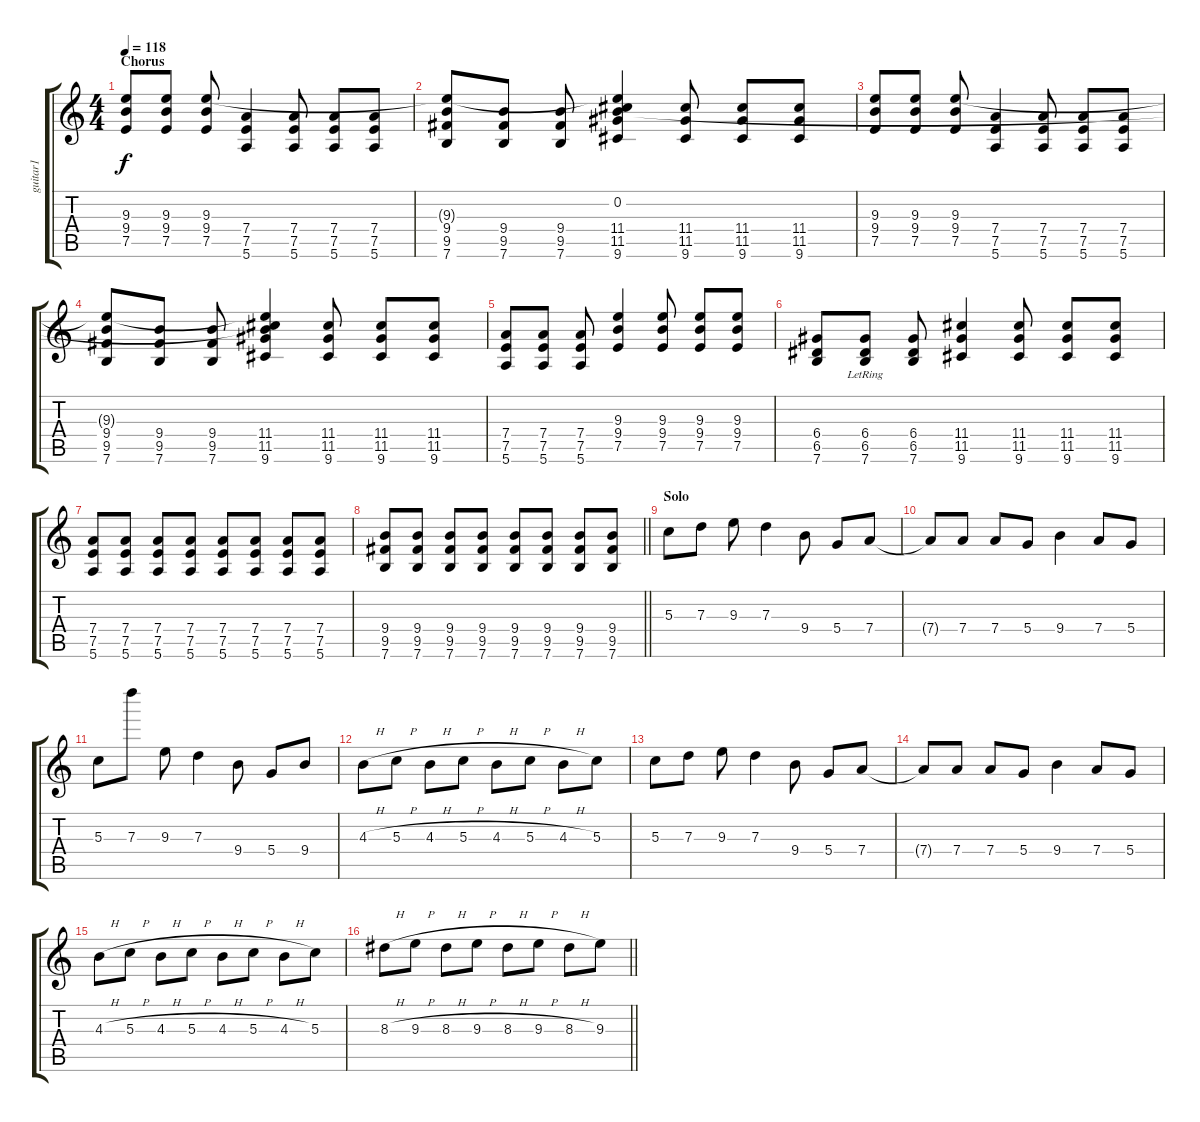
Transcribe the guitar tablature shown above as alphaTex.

\track ("guitar1" "guitar1") {instrument overdrivenguitar}
\staff {score tabs}
\tuning (E4 B3 G3 D3 A2 E2) {hide}
\ts (4 4)
\section ("" "Chorus")
\tempo 118
\clef g2
\ks c
(9.3 9.4 7.5).8{dy f instrument overdrivenguitar} (9.3 9.4 7.5).8 (9.3 9.4 7.5).8 (7.4 7.5 5.6).4 (7.4 7.5 5.6).8 (7.4 7.5 5.6).8 (7.4 7.5 5.6).8 |
(9.3{t} 9.4 9.5 7.6).8 (9.4 9.5 7.6).8 (9.4 9.5 7.6).8 (0.2 9.3{t} 11.4 11.5 9.6).4 (11.4 11.5 9.6).8 (11.4 11.5 9.6).8 (11.4 11.5 9.6).8 |
(9.3 9.4 7.5).8{instrument overdrivenguitar} (9.3 9.4 7.5).8 (9.3 9.4 7.5).8 (7.4 7.5 5.6).4 (7.4 7.5 5.6).8 (7.4 7.5 5.6).8 (7.4 7.5 5.6).8 |
(9.3{t} 9.4 9.5 7.6).8 (9.4 9.5 7.6).8 (9.4 9.5 7.6).8 (0.2{t} 9.3{t} 11.4 11.5 9.6).4 (11.4 11.5 9.6).8 (11.4 11.5 9.6).8 (11.4 11.5 9.6).8 |
(7.4 7.5 5.6).8{instrument overdrivenguitar} (7.4 7.5 5.6).8 (7.4 7.5 5.6).8 (9.3 9.4 7.5).4 (9.3 9.4 7.5).8 (9.3 9.4 7.5).8 (9.3 9.4 7.5).8 |
(6.4 6.5 7.6).8 (6.4 6.5{lr} 7.6).8 (6.4 6.5 7.6).8 (11.4 11.5 9.6).4 (11.4 11.5 9.6).8 (11.4 11.5 9.6).8 (11.4 11.5 9.6).8 |
(7.4 7.5 5.6).8 (7.4 7.5 5.6).8 (7.4 7.5 5.6).8 (7.4 7.5 5.6).8 (7.4 7.5 5.6).8 (7.4 7.5 5.6).8 (7.4 7.5 5.6).8 (7.4 7.5 5.6).8 |
\barLineRight lightlight
(9.4 9.5 7.6).8 (9.4 9.5 7.6).8 (9.4 9.5 7.6).8 (9.4 9.5 7.6).8 (9.4 9.5 7.6).8 (9.4 9.5 7.6).8 (9.4 9.5 7.6).8 (9.4 9.5 7.6).8 |
\section ("" "Solo")
5.3.8{instrument overdrivenguitar} 7.3.8 9.3.8 7.3.4 9.4.8 5.4.8 7.4.8 |
7.4{t}.8 7.4.8 7.4.8 5.4.8 9.4.4 7.4.8 5.4.8 |
5.3.8{instrument overdrivenguitar} 7.3.8{ot 15mb} 9.3.8 7.3.4 9.4.8 5.4.8 9.4.8 |
4.3{h}.8 5.3{h}.8 4.3{h}.8 5.3{h}.8 4.3{h}.8 5.3{h}.8 4.3{h}.8 5.3.8 |
5.3.8{instrument overdrivenguitar} 7.3.8 9.3.8 7.3.4 9.4.8 5.4.8 7.4.8 |
7.4{t}.8 7.4.8 7.4.8 5.4.8 9.4.4 7.4.8 5.4.8 |
4.3{h}.8 5.3{h}.8 4.3{h}.8 5.3{h}.8 4.3{h}.8 5.3{h}.8 4.3{h}.8 5.3.8 |
\barLineRight lightlight
8.3{h}.8 9.3{h}.8 8.3{h}.8 9.3{h}.8 8.3{h}.8 9.3{h}.8 8.3{h}.8 9.3.8
